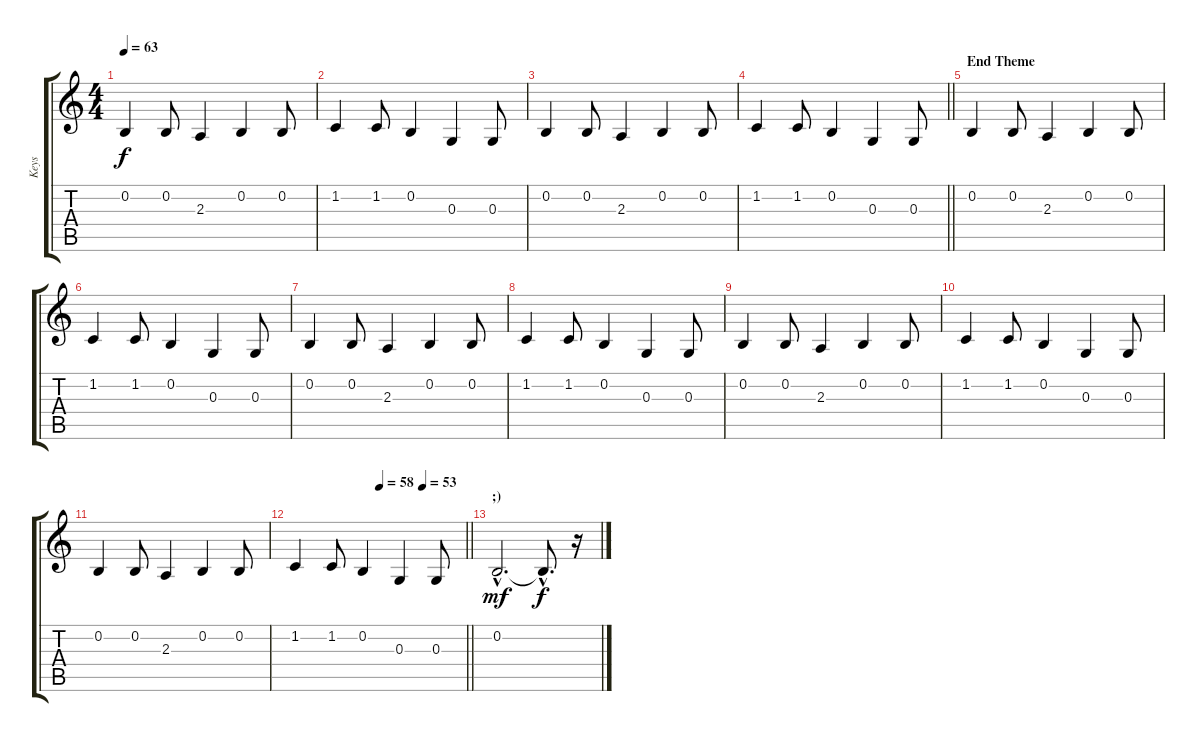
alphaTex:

\track ("Keys" "Keys") {instrument stringensemble1}
\staff {score tabs}
\tuning (E4 B3 G3 D3 A2 E2) {hide}
\ts (4 4)
\tempo 63
\clef g2
\ks c
0.2.4{dy f} 0.2.8 2.3.4 0.2.4 0.2.8 |
1.2.4 1.2.8 0.2.4 0.3.4 0.3.8 |
0.2.4 0.2.8 2.3.4 0.2.4 0.2.8 |
\barLineRight lightlight
1.2.4 1.2.8 0.2.4 0.3.4 0.3.8 |
\section ("" "End Theme")
0.2.4 0.2.8 2.3.4 0.2.4 0.2.8 |
1.2.4 1.2.8 0.2.4 0.3.4 0.3.8 |
0.2.4 0.2.8 2.3.4 0.2.4 0.2.8 |
1.2.4 1.2.8 0.2.4 0.3.4 0.3.8 |
0.2.4 0.2.8 2.3.4 0.2.4 0.2.8 |
1.2.4 1.2.8 0.2.4 0.3.4 0.3.8 |
0.2.4 0.2.8 2.3.4 0.2.4 0.2.8 |
\tempo (58 0.5)
\tempo (53 0.75)
\barLineRight lightlight
1.2.4 1.2.8 0.2.4 0.3.4 0.3.8 |
\section ("" ";)")
0.2{hac}.2{d dy mf} 0.2{hac t}.8{d dy f} r.16
